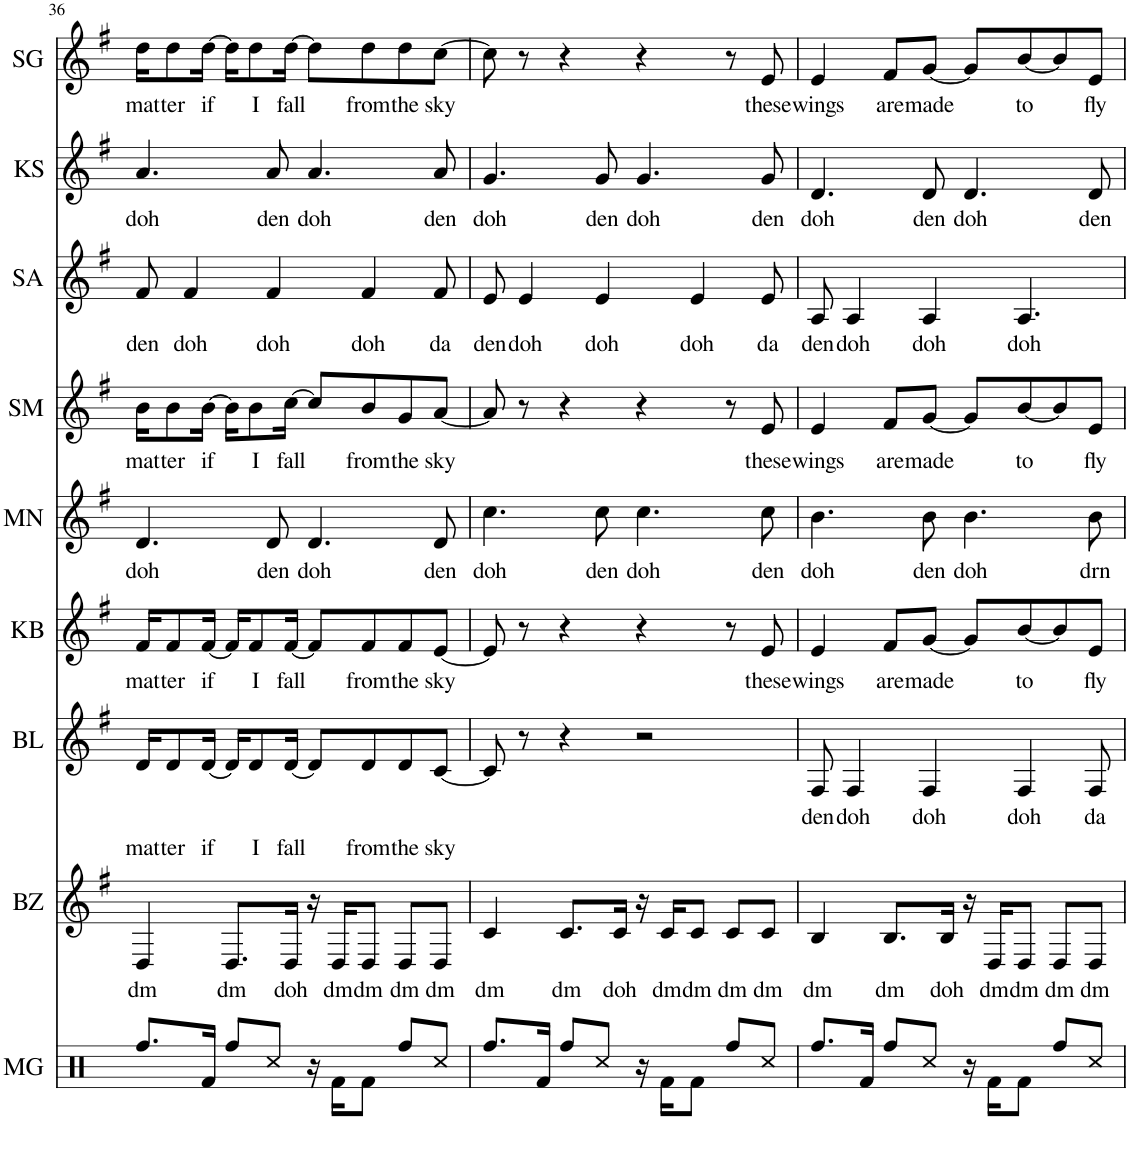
**kern	**kern	**text	**kern	**text	**kern	**text	**kern	**text	**kern	**text	**kern	**text	**kern	**text	**kern	**text
*part9	*part8	*part8	*part7	*part7	*part6	*part6	*part5	*part5	*part4	*part4	*part3	*part3	*part2	*part2	*part1	*part1
*staff9	*staff8	*staff8	*staff7	*staff7	*staff6	*staff6	*staff5	*staff5	*staff4	*staff4	*staff3	*staff3	*staff2	*staff2	*staff1	*staff1
*I"Melissa	*I"Batya	*	*I"Becca	*	*I"Kineret	*	*I"Michal	*	*I"Stephanie	*	*I"Sloane	*	*I"Katie	*	*I"Shaalini	*
*	*	*	*	*	*	*	*	*	*	*	*I'SA	*	*	*	*	*
!!LO:PB:g=z
*clefX	*clefG2	*	*clefG2	*	*clefG2	*	*clefG2	*	*clefG2	*	*clefG2	*	*clefG2	*	*clefG2	*
*k[]	*k[f#]	*	*k[f#]	*	*k[f#]	*	*k[f#]	*	*k[f#]	*	*k[f#]	*	*k[f#]	*	*k[f#]	*
*M4/4	*M4/4	*	*M4/4	*	*M4/4	*	*M4/4	*	*M4/4	*	*M4/4	*	*M4/4	*	*M4/4	*
=36	=36	=36	=36	=36	=36	=36	=36	=36	=36	=36	=36	=36	=36	=36	=36	=36
!	!	!LO:LY:b	!	!LO:LY:b	!	!LO:LY:b	!	!LO:LY:b	!	!LO:LY:b	!	!LO:LY:b	!	!LO:LY:b	!	!LO:LY:b
8.Rff/L	4D/	dm	16d/KL	mat-	16f#/KL	mat-	4.d/	doh	16b\KL	mat-	8f#/	den	4.a/	doh	16dd\KL	mat-
!	!	!	!	!LO:LY:b	!	!LO:LY:b	!	!	!	!LO:LY:b	!	!	!	!	!	!LO:LY:b
.	.	.	8d/	-ter	8f#/	-ter	.	.	8b\	-ter	.	.	.	.	8dd\	-ter
!	!	!	!	!	!	!	!	!	!	!	!	!LO:LY:b	!	!	!	!
.	.	.	.	.	.	.	.	.	.	.	4f#/	doh	.	.	.	.
!	!	!	!	!LO:LY:b	!	!LO:LY:b	!	!	!	!LO:LY:b	!	!	!	!	!	!LO:LY:b
16Rf/Jk	.	.	[16d/Jk	if	[16f#/Jk	if	.	.	[16b\Jk	if	.	.	.	.	[16dd\Jk	if
!	!	!LO:LY:b	!	!	!	!	!	!	!	!	!	!	!	!	!	!
8Rff/L	8.D/L	dm	16d/KL]	.	16f#/KL]	.	.	.	16b\KL]	.	.	.	.	.	16dd\KL]	.
!	!	!	!	!LO:LY:b	!	!LO:LY:b	!	!	!	!LO:LY:b	!	!	!	!	!	!LO:LY:b
.	.	.	8d/	I	8f#/	I	.	.	8b\	I	.	.	.	.	8dd\	I
!	!	!	!	!	!	!	!	!LO:LY:b	!	!	!	!LO:LY:b	!	!LO:LY:b	!	!
8Rcc/J	.	.	.	.	.	.	8d/	den	.	.	4f#/	doh	8a/	den	.	.
!	!	!LO:LY:b	!	!LO:LY:b	!	!LO:LY:b	!	!	!	!LO:LY:b	!	!	!	!	!	!LO:LY:b
.	16D/Jk	doh	[16d/Jk	fall	[16f#/Jk	fall	.	.	[16cc\Jk	fall	.	.	.	.	[16dd\Jk	fall
!	!	!	!	!	!	!	!	!LO:LY:b	!	!	!	!	!	!LO:LY:b	!	!
16r	16r	.	8d/L]	.	8f#/L]	.	4.d/	doh	8cc/L]	.	.	.	4.a/	doh	8dd\L]	.
!	!	!LO:LY:b	!	!	!	!	!	!	!	!	!	!	!	!	!	!
16Rf\KL	16D/KL	dm	.	.	.	.	.	.	.	.	.	.	.	.	.	.
!	!	!LO:LY:b	!	!LO:LY:b	!	!LO:LY:b	!	!	!	!LO:LY:b	!	!LO:LY:b	!	!	!	!LO:LY:b
8Rf\J	8D/J	dm	8d/	from	8f#/	from	.	.	8b/	from	4f#/	doh	.	.	8dd\	from
!	!	!LO:LY:b	!	!LO:LY:b	!	!LO:LY:b	!	!	!	!LO:LY:b	!	!	!	!	!	!LO:LY:b
8Rff/L	8D/L	dm	8d/	the	8f#/	the	.	.	8g/	the	.	.	.	.	8dd\	the
!	!	!LO:LY:b	!	!LO:LY:b	!	!LO:LY:b	!	!LO:LY:b	!	!LO:LY:b	!	!LO:LY:b	!	!LO:LY:b	!	!LO:LY:b
8Rcc/J	8D/J	dm	[8c/J	sky	[8e/J	sky	8d/	den	[8a/J	sky	8f#/	da	8a/	den	[8cc\J	sky
=37	=37	=37	=37	=37	=37	=37	=37	=37	=37	=37	=37	=37	=37	=37	=37	=37
!	!	!LO:LY:b	!	!	!	!	!	!LO:LY:b	!	!	!	!LO:LY:b	!	!LO:LY:b	!	!
8.Rff/L	4c/	dm	8c/]	.	8e/]	.	4.cc\	doh	8a/]	.	8e/	den	4.g/	doh	8cc\]	.
!	!	!	!	!	!	!	!	!	!	!	!	!LO:LY:b	!	!	!	!
.	.	.	8r	.	8r	.	.	.	8r	.	4e/	doh	.	.	8r	.
16Rf/Jk	.	.	.	.	.	.	.	.	.	.	.	.	.	.	.	.
!	!	!LO:LY:b	!	!	!	!	!	!	!	!	!	!	!	!	!	!
8Rff/L	8.c/L	dm	4r	.	4r	.	.	.	4r	.	.	.	.	.	4r	.
!	!	!	!	!	!	!	!	!LO:LY:b	!	!	!	!LO:LY:b	!	!LO:LY:b	!	!
8Rcc/J	.	.	.	.	.	.	8cc\	den	.	.	4e/	doh	8g/	den	.	.
!	!	!LO:LY:b	!	!	!	!	!	!	!	!	!	!	!	!	!	!
.	16c/Jk	doh	.	.	.	.	.	.	.	.	.	.	.	.	.	.
!	!	!	!	!	!	!	!	!LO:LY:b	!	!	!	!	!	!LO:LY:b	!	!
16r	16r	.	2r	.	4r	.	4.cc\	doh	4r	.	.	.	4.g/	doh	4r	.
!	!	!LO:LY:b	!	!	!	!	!	!	!	!	!	!	!	!	!	!
16Rf\KL	16c/KL	dm	.	.	.	.	.	.	.	.	.	.	.	.	.	.
!	!	!LO:LY:b	!	!	!	!	!	!	!	!	!	!LO:LY:b	!	!	!	!
8Rf\J	8c/J	dm	.	.	.	.	.	.	.	.	4e/	doh	.	.	.	.
!	!	!LO:LY:b	!	!	!	!	!	!	!	!	!	!	!	!	!	!
8Rff/L	8c/L	dm	.	.	8r	.	.	.	8r	.	.	.	.	.	8r	.
!	!	!LO:LY:b	!	!	!	!LO:LY:b	!	!LO:LY:b	!	!LO:LY:b	!	!LO:LY:b	!	!LO:LY:b	!	!LO:LY:b
8Rcc/J	8c/J	dm	.	.	8e/	these	8cc\	den	8e/	these	8e/	da	8g/	den	8e/	these
=38	=38	=38	=38	=38	=38	=38	=38	=38	=38	=38	=38	=38	=38	=38	=38	=38
!	!	!LO:LY:b	!	!LO:LY:b	!	!LO:LY:b	!	!LO:LY:b	!	!LO:LY:b	!	!LO:LY:b	!	!LO:LY:b	!	!LO:LY:b
8.Rff/L	4B/	dm	8F#/	den	4e/	wings	4.b\	doh	4e/	wings	8A/	den	4.d/	doh	4e/	wings
!	!	!	!	!LO:LY:b	!	!	!	!	!	!	!	!LO:LY:b	!	!	!	!
.	.	.	4F#/	doh	.	.	.	.	.	.	4A/	doh	.	.	.	.
16Rf/Jk	.	.	.	.	.	.	.	.	.	.	.	.	.	.	.	.
!	!	!LO:LY:b	!	!	!	!LO:LY:b	!	!	!	!LO:LY:b	!	!	!	!	!	!LO:LY:b
8Rff/L	8.B/L	dm	.	.	8f#/L	are	.	.	8f#/L	are	.	.	.	.	8f#/L	are
!	!	!	!	!LO:LY:b	!	!LO:LY:b	!	!LO:LY:b	!	!LO:LY:b	!	!LO:LY:b	!	!LO:LY:b	!	!LO:LY:b
8Rcc/J	.	.	4F#/	doh	[8g/J	made	8b\	den	[8g/J	made	4A/	doh	8d/	den	[8g/J	made
!	!	!LO:LY:b	!	!	!	!	!	!	!	!	!	!	!	!	!	!
.	16B/Jk	doh	.	.	.	.	.	.	.	.	.	.	.	.	.	.
!	!	!	!	!	!	!	!	!LO:LY:b	!	!	!	!	!	!LO:LY:b	!	!
16r	16r	.	.	.	8g/L]	.	4.b\	doh	8g/L]	.	.	.	4.d/	doh	8g/L]	.
!	!	!LO:LY:b	!	!	!	!	!	!	!	!	!	!	!	!	!	!
16Rf\KL	16D/KL	dm	.	.	.	.	.	.	.	.	.	.	.	.	.	.
!	!	!LO:LY:b	!	!LO:LY:b	!	!LO:LY:b	!	!	!	!LO:LY:b	!	!LO:LY:b	!	!	!	!LO:LY:b
8Rf\J	8D/J	dm	4F#/	doh	[8b/	to	.	.	[8b/	to	4.A/	doh	.	.	[8b/	to
!	!	!LO:LY:b	!	!	!	!	!	!	!	!	!	!	!	!	!	!
8Rff/L	8D/L	dm	.	.	8b/]	.	.	.	8b/]	.	.	.	.	.	8b/]	.
!	!	!LO:LY:b	!	!LO:LY:b	!	!LO:LY:b	!	!LO:LY:b	!	!LO:LY:b	!	!	!	!LO:LY:b	!	!LO:LY:b
8Rcc/J	8D/J	dm	8F#/	da	8e/J	fly	8b\	drn	8e/J	fly	.	.	8d/	den	8e/J	fly
=	=	=	=	=	=	=	=	=	=	=	=	=	=	=	=	=
*-	*-	*-	*-	*-	*-	*-	*-	*-	*-	*-	*-	*-	*-	*-	*-	*-
